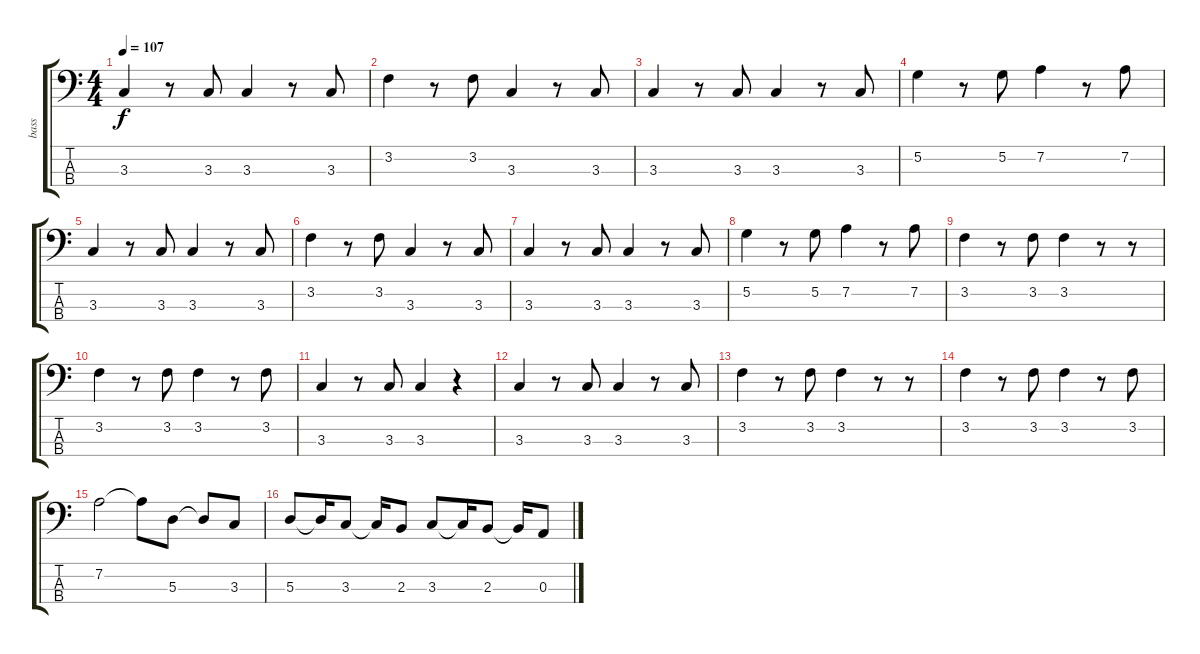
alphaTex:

\track ("bass" "bass") {instrument electricbassfinger}
\staff {score tabs}
\tuning (G2 D2 A1 E1) {hide}
\ts (4 4)
\tempo 107
\clef f4
\ks c
3.3.4{dy f} r.8 3.3.8 3.3.4 r.8 3.3.8 |
3.2.4 r.8 3.2.8 3.3.4 r.8 3.3.8 |
3.3.4 r.8 3.3.8 3.3.4 r.8 3.3.8 |
5.2.4 r.8 5.2.8 7.2.4 r.8 7.2.8 |
3.3.4 r.8 3.3.8 3.3.4 r.8 3.3.8 |
3.2.4 r.8 3.2.8 3.3.4 r.8 3.3.8 |
3.3.4 r.8 3.3.8 3.3.4 r.8 3.3.8 |
5.2.4 r.8 5.2.8 7.2.4 r.8 7.2.8 |
3.2.4 r.8 3.2.8 3.2.4 r.8 r.8 |
3.2.4 r.8 3.2.8 3.2.4 r.8 3.2.8 |
3.3.4 r.8 3.3.8 3.3.4 r.4 |
3.3.4 r.8 3.3.8 3.3.4 r.8 3.3.8 |
3.2.4 r.8 3.2.8 3.2.4 r.8 r.8 |
3.2.4 r.8 3.2.8 3.2.4 r.8 3.2.8 |
7.2.2 7.2{t}.8 5.3.8 5.3{t}.8 3.3.8 |
5.3.8 5.3{t}.16 3.3.8 3.3{t}.16 2.3.8 3.3.8 3.3{t}.16 2.3.8 2.3{t}.16 0.3.8
